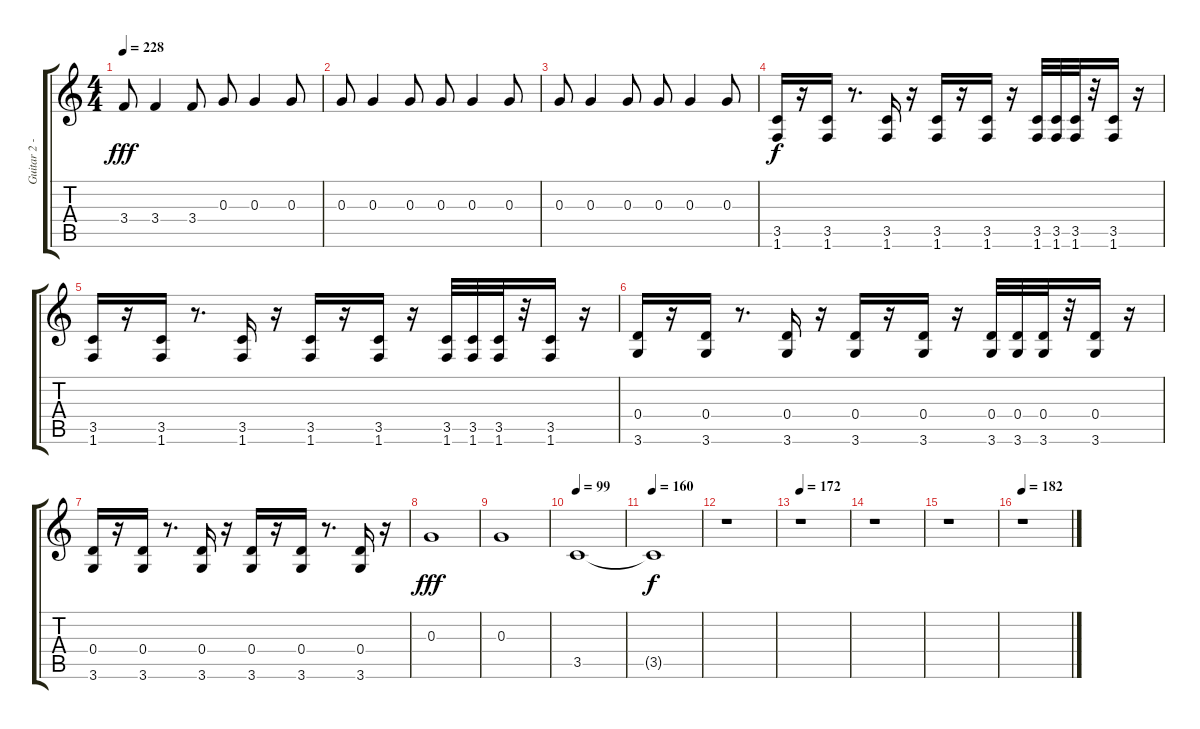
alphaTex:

\track ("Guitar 2 - Eric Melvin" "Guitar 2 -") {instrument distortionguitar}
\staff {score tabs}
\tuning (E4 B3 G3 D3 A2 E2) {hide}
\ts (4 4)
\tempo 228
\clef g2
\ks c
3.4.8{dy fff} 3.4.4 3.4.8 0.3.8 0.3.4 0.3.8 |
0.3.8 0.3.4 0.3.8 0.3.8 0.3.4 0.3.8 |
0.3.8 0.3.4 0.3.8 0.3.8 0.3.4 0.3.8 |
(3.5 1.6).16{dy f} r.16 (3.5 1.6).16 r.8{d} (3.5 1.6).16 r.16 (3.5 1.6).16 r.16 (3.5 1.6).16 r.16 (3.5 1.6).32 (3.5 1.6).32 (3.5 1.6).32 r.32 (3.5 1.6).16 r.16 |
(3.5 1.6).16 r.16 (3.5 1.6).16 r.8{d} (3.5 1.6).16 r.16 (3.5 1.6).16 r.16 (3.5 1.6).16 r.16 (3.5 1.6).32 (3.5 1.6).32 (3.5 1.6).32 r.32 (3.5 1.6).16 r.16 |
(0.4 3.6).16 r.16 (0.4 3.6).16 r.8{d} (0.4 3.6).16 r.16 (0.4 3.6).16 r.16 (0.4 3.6).16 r.16 (0.4 3.6).32 (0.4 3.6).32 (0.4 3.6).32 r.32 (0.4 3.6).16 r.16 |
(0.4 3.6).16 r.16 (0.4 3.6).16 r.8{d} (0.4 3.6).16 r.16 (0.4 3.6).16 r.16 (0.4 3.6).16 r.8{d} (0.4 3.6).16 r.16 |
0.3.1{dy fff} |
0.3.1 |
\tempo 99
3.5.1 |
\tempo 160
3.5{t}.1{dy f} |
r.1 |
\tempo 172
r.1 |
r.1 |
r.1 |
\tempo 182
r.1
